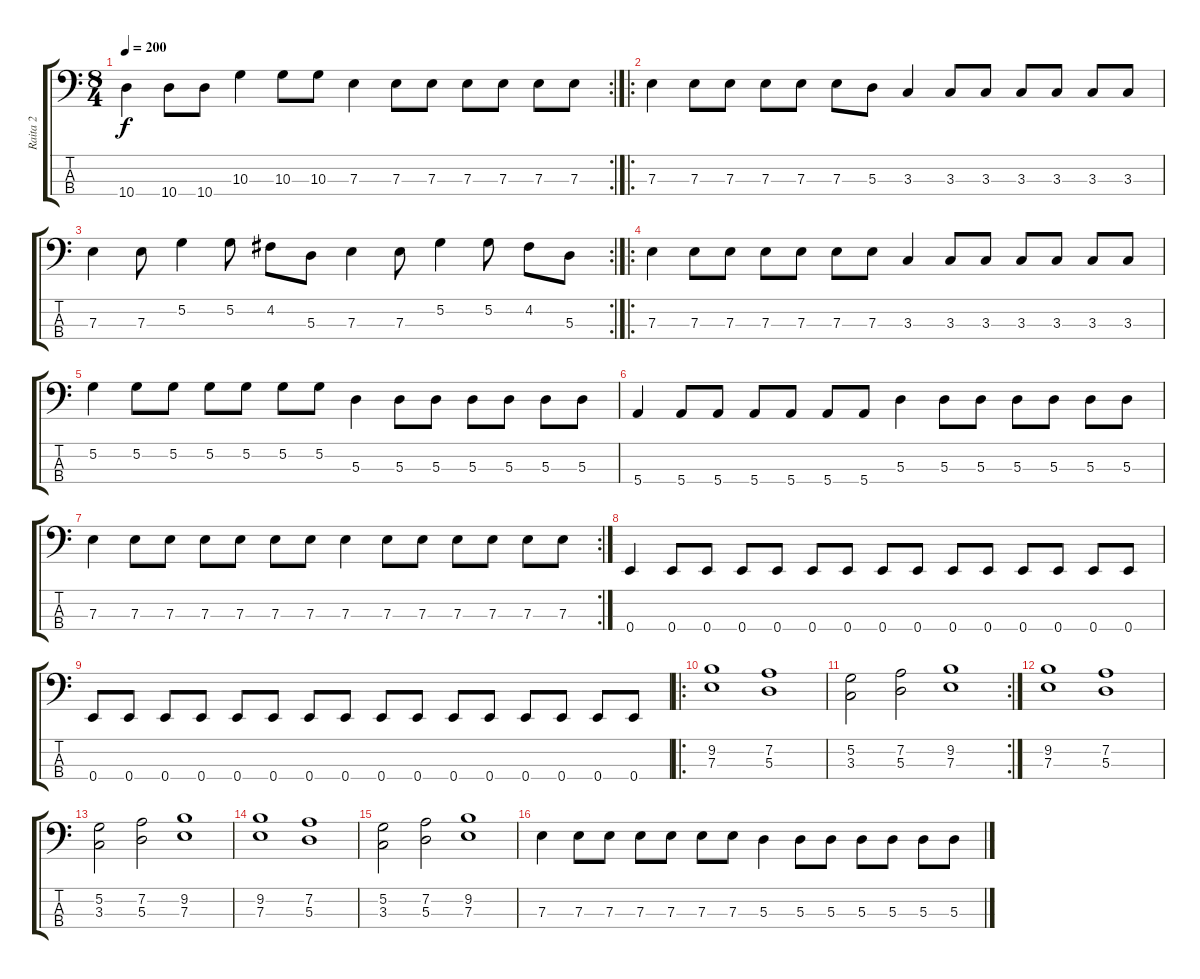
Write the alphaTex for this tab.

\track ("Raita 2" "Raita 2") {instrument electricbassfinger}
\staff {score tabs}
\tuning (G2 D2 A1 E1) {hide}
\rc 2
\ts (8 4)
\tempo 200
\clef f4
\ks c
10.4.4{dy f} 10.4.8 10.4.8 10.3.4 10.3.8 10.3.8 7.3.4 7.3.8 7.3.8 7.3.8 7.3.8 7.3.8 7.3.8 |
\ro
7.3.4 7.3.8 7.3.8 7.3.8 7.3.8 7.3.8 5.3.8 3.3.4 3.3.8 3.3.8 3.3.8 3.3.8 3.3.8 3.3.8 |
\rc 2
7.3.4 7.3.8 5.2.4 5.2.8 4.2.8 5.3.8 7.3.4 7.3.8 5.2.4 5.2.8 4.2.8 5.3.8 |
\ro
7.3.4 7.3.8 7.3.8 7.3.8 7.3.8 7.3.8 7.3.8 3.3.4 3.3.8 3.3.8 3.3.8 3.3.8 3.3.8 3.3.8 |
5.2.4 5.2.8 5.2.8 5.2.8 5.2.8 5.2.8 5.2.8 5.3.4 5.3.8 5.3.8 5.3.8 5.3.8 5.3.8 5.3.8 |
5.4.4 5.4.8 5.4.8 5.4.8 5.4.8 5.4.8 5.4.8 5.3.4 5.3.8 5.3.8 5.3.8 5.3.8 5.3.8 5.3.8 |
\rc 2
7.3.4 7.3.8 7.3.8 7.3.8 7.3.8 7.3.8 7.3.8 7.3.4 7.3.8 7.3.8 7.3.8 7.3.8 7.3.8 7.3.8 |
0.4.4 0.4.8 0.4.8 0.4.8 0.4.8 0.4.8 0.4.8 0.4.8 0.4.8 0.4.8 0.4.8 0.4.8 0.4.8 0.4.8 0.4.8 |
0.4.8 0.4.8 0.4.8 0.4.8 0.4.8 0.4.8 0.4.8 0.4.8 0.4.8 0.4.8 0.4.8 0.4.8 0.4.8 0.4.8 0.4.8 0.4.8 |
\ro
(9.2 7.3).1 (7.2 5.3).1 |
\rc 2
(5.2 3.3).2 (7.2 5.3).2 (9.2 7.3).1 |
(9.2 7.3).1 (7.2 5.3).1 |
(5.2 3.3).2 (7.2 5.3).2 (9.2 7.3).1 |
(9.2 7.3).1 (7.2 5.3).1 |
(5.2 3.3).2 (7.2 5.3).2 (9.2 7.3).1 |
7.3.4 7.3.8 7.3.8 7.3.8 7.3.8 7.3.8 7.3.8 5.3.4 5.3.8 5.3.8 5.3.8 5.3.8 5.3.8 5.3.8
